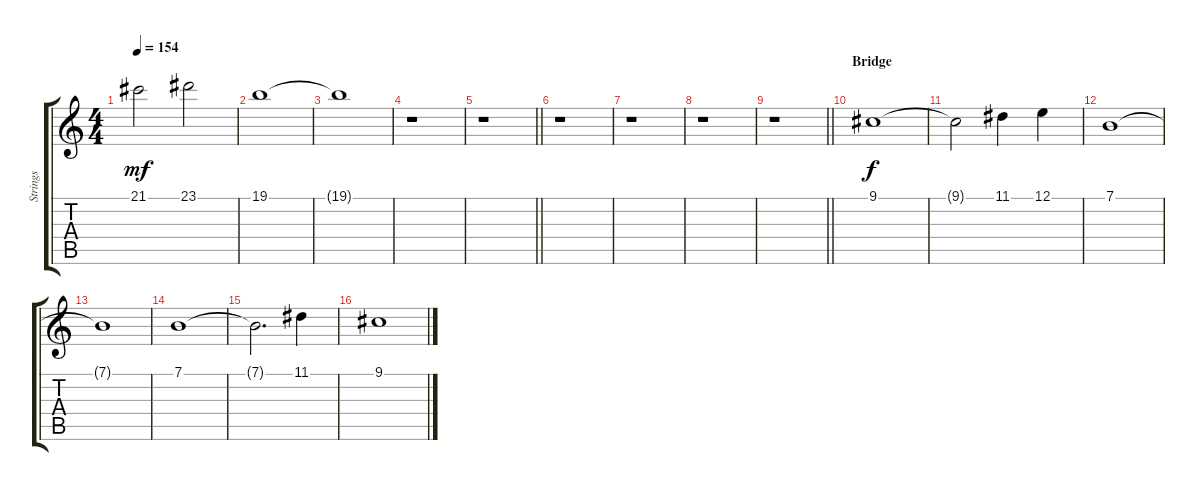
\track ("Strings" "Strings") {instrument stringensemble1}
\staff {score tabs}
\tuning (E4 B3 G3 D3 A2 E2) {hide}
\ts (4 4)
\tempo 154
\clef g2
\ks c
21.1{t}.2{dy mf} 23.1.2 |
19.1.1 |
19.1{t}.1 |
r.1 |
\barLineRight lightlight
r.1 |
r.1 |
r.1 |
r.1 |
\barLineRight lightlight
r.1 |
\section ("" "Bridge")
9.1.1{dy f} |
9.1{t}.2 11.1.4 12.1.4 |
7.1.1 |
7.1{t}.1 |
7.1.1 |
7.1{t}.2{d} 11.1.4 |
9.1.1
